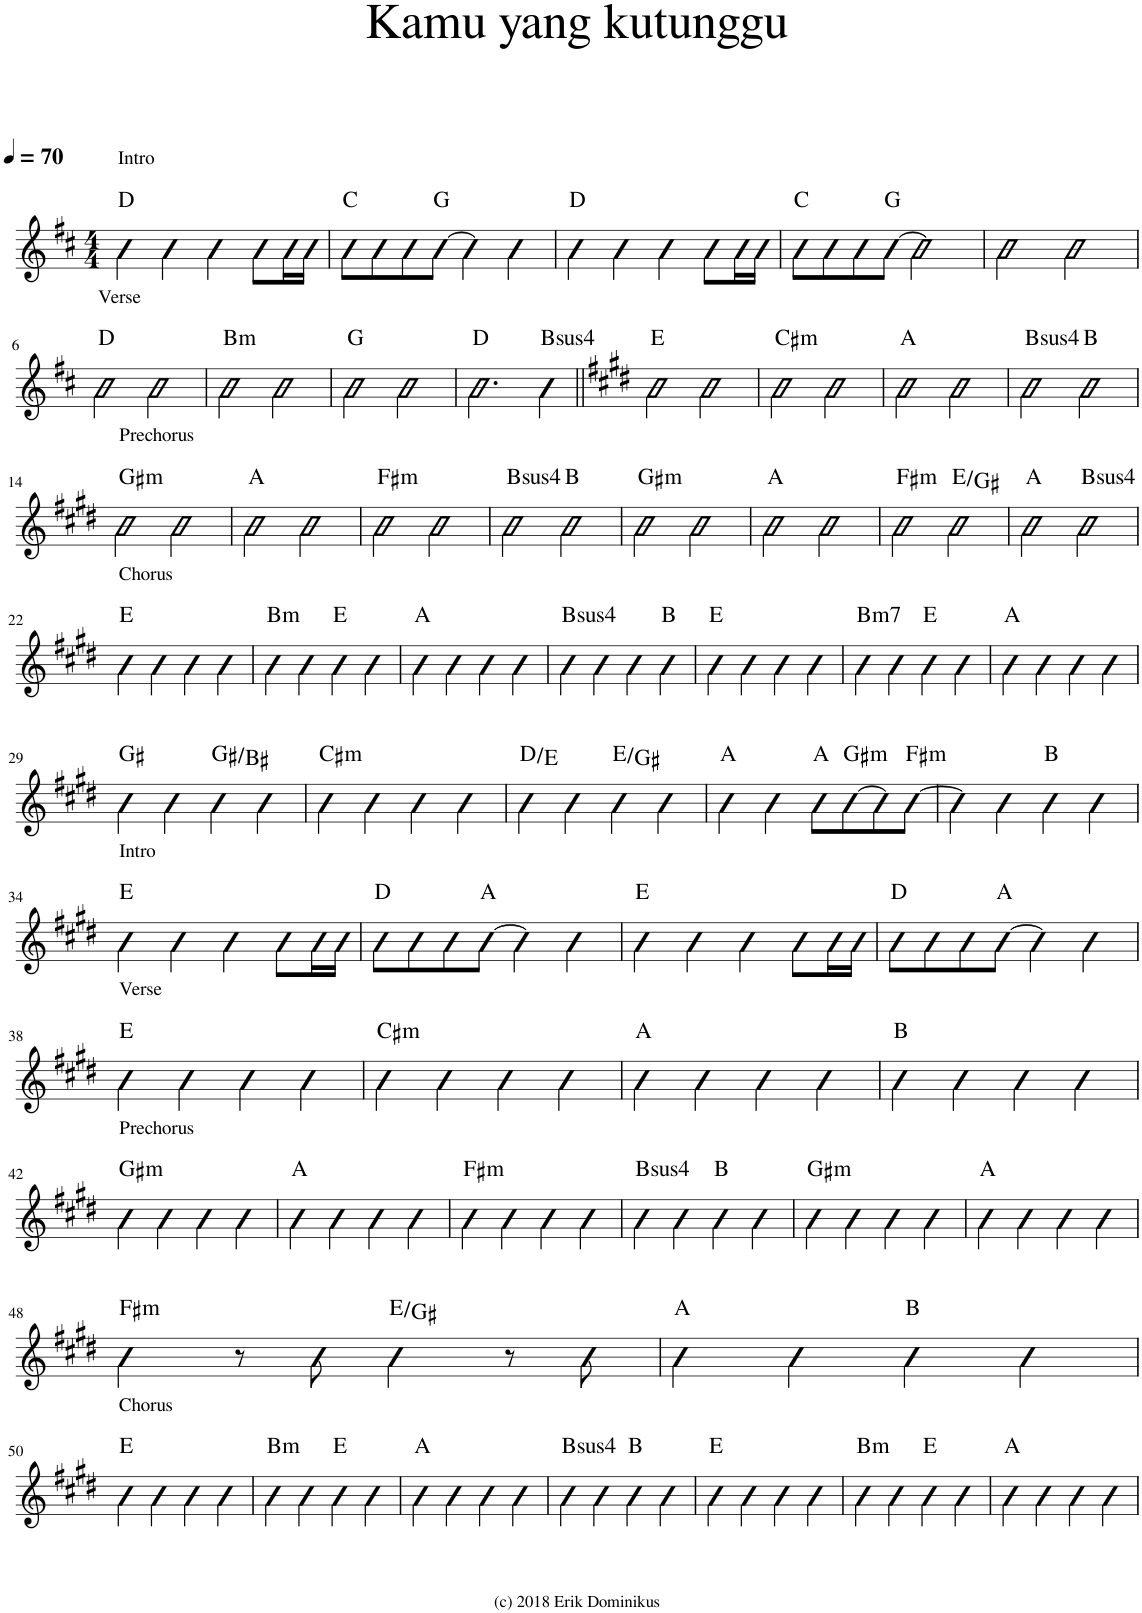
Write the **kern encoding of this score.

**kern	**harte
*part1	*part1
*staff1	*
*I"Piano	*
*I'Pno.	*
*clefG2	*
*k[f#c#]	*
*M4/4	*
*MM70	*
=1	=1
!LO:TX:a:t=Intro	!
4b\	D:maj
4b\	.
4b\	.
8b\L	.
16b\L	.
16b\JJ	.
=2	=2
8b\L	C:maj
8b\	.
8b\	.
[8b\J	G:maj
4b\]	.
4b\	.
=3	=3
4b\	D:maj
4b\	.
4b\	.
8b\L	.
16b\L	.
16b\JJ	.
=4	=4
8b\L	C:maj
8b\	.
8b\	.
[8b\J	G:maj
2b\]	.
=5	=5
2b\	.
2b\	.
!!LO:LB:g=z
=6	=6
!LO:TX:a:t=Verse	!
2b\	D:maj
2b\	.
=7	=7
!	!LO:H:kt=m
2b\	B:min
2b\	.
=8	=8
2b\	G:maj
2b\	.
=9	=9
2.b\	D:maj
!	!LO:H:kt=4
4b\	B:sus4
=10||	=10||
*k[f#c#g#d#]	*
2b\	E:maj
2b\	.
=11	=11
!	!LO:H:kt=m
2b\	C#:min
2b\	.
=12	=12
2b\	A:maj
2b\	.
=13	=13
!	!LO:H:kt=4
2b\	B:sus4
2b\	B:maj
!!LO:LB:g=z
=14	=14
!LO:TX:a:t=Prechorus	!LO:H:kt=m
2b\	G#:min
2b\	.
=15	=15
2b\	A:maj
2b\	.
=16	=16
!	!LO:H:kt=m
2b\	F#:min
2b\	.
=17	=17
!	!LO:H:kt=4
2b\	B:sus4
2b\	B:maj
=18	=18
!	!LO:H:kt=m
2b\	G#:min
2b\	.
=19	=19
2b\	A:maj
2b\	.
=20	=20
!	!LO:H:kt=m
2b\	F#:min
2b\	E:maj/3
=21	=21
2b\	A:maj
!	!LO:H:kt=4
2b\	B:sus4
!!LO:LB:g=z
=22	=22
!LO:TX:a:t=Chorus	!
4b\	E:maj
4b\	.
4b\	.
4b\	.
=23	=23
!	!LO:H:kt=m
4b\	B:min
4b\	.
4b\	E:maj
4b\	.
=24	=24
4b\	A:maj
4b\	.
4b\	.
4b\	.
=25	=25
!	!LO:H:kt=4
4b\	B:sus4
4b\	.
4b\	.
4b\	B:maj
=26	=26
4b\	E:maj
4b\	.
4b\	.
4b\	.
=27	=27
!	!LO:H:kt=m7
4b\	B:min7
4b\	.
4b\	E:maj
4b\	.
=28	=28
4b\	A:maj
4b\	.
4b\	.
4b\	.
!!LO:LB:g=z
=29	=29
4bn\	G#:maj
4b\	.
4bn\	G#:maj/3
4b\	.
=30	=30
!	!LO:H:kt=m
4b\	C#:min
4b\	.
4b\	.
4b\	.
=31	=31
4b\	D:maj/2
4b\	.
4b\	E:maj/3
4b\	.
=32	=32
4b\	A:maj
4b\	.
8b\L	A:maj
!	!LO:H:kt=m
[8b\	G#:min
8b\]	.
!	!LO:H:kt=m
[8b\J	F#:min
=33	=33
4b\]	.
4b\	.
4b\	B:maj
4b\	.
!!LO:LB:g=z
=34	=34
!LO:TX:a:t=Intro	!
4b\	E:maj
4b\	.
4b\	.
8b\L	.
16b\L	.
16b\JJ	.
=35	=35
8b\L	D:maj
8b\	.
8b\	.
[8b\J	A:maj
4b\]	.
4b\	.
=36	=36
4b\	E:maj
4b\	.
4b\	.
8b\L	.
16b\L	.
16b\JJ	.
=37	=37
8b\L	D:maj
8b\	.
8b\	.
[8b\J	A:maj
4b\]	.
4b\	.
!!LO:LB:g=z
=38	=38
!LO:TX:a:t=Verse	!
4b\	E:maj
4b\	.
4b\	.
4b\	.
=39	=39
!	!LO:H:kt=m
4b\	C#:min
4b\	.
4b\	.
4b\	.
=40	=40
4b\	A:maj
4b\	.
4b\	.
4b\	.
=41	=41
4b\	B:maj
4b\	.
4b\	.
4b\	.
!!LO:LB:g=z
=42	=42
!LO:TX:a:t=Prechorus	!LO:H:kt=m
4b\	G#:min
4b\	.
4b\	.
4b\	.
=43	=43
4b\	A:maj
4b\	.
4b\	.
4b\	.
=44	=44
!	!LO:H:kt=m
4b\	F#:min
4b\	.
4b\	.
4b\	.
=45	=45
!	!LO:H:kt=4
4b\	B:sus4
4b\	.
4b\	B:maj
4b\	.
=46	=46
!	!LO:H:kt=m
4b\	G#:min
4b\	.
4b\	.
4b\	.
=47	=47
4b\	A:maj
4b\	.
4b\	.
4b\	.
!!LO:LB:g=z
=48	=48
!	!LO:H:kt=m
4b\	F#:min
8r	.
8b\	.
4b\	E:maj/3
8r	.
8b\	.
=49	=49
4b\	A:maj
4b\	.
4b\	B:maj
4b\	.
!!LO:LB:g=z
=50	=50
!LO:TX:a:t=Chorus	!
4b\	E:maj
4b\	.
4b\	.
4b\	.
=51	=51
!	!LO:H:kt=m
4b\	B:min
4b\	.
4b\	E:maj
4b\	.
=52	=52
4b\	A:maj
4b\	.
4b\	.
4b\	.
=53	=53
!	!LO:H:kt=4
4b\	B:sus4
4b\	.
4b\	B:maj
4b\	.
=54	=54
4b\	E:maj
4b\	.
4b\	.
4b\	.
=55	=55
!	!LO:H:kt=m
4b\	B:min
4b\	.
4b\	E:maj
4b\	.
=56	=56
4b\	A:maj
4b\	.
4b\	.
4b\	.
=	=
*-	*-
